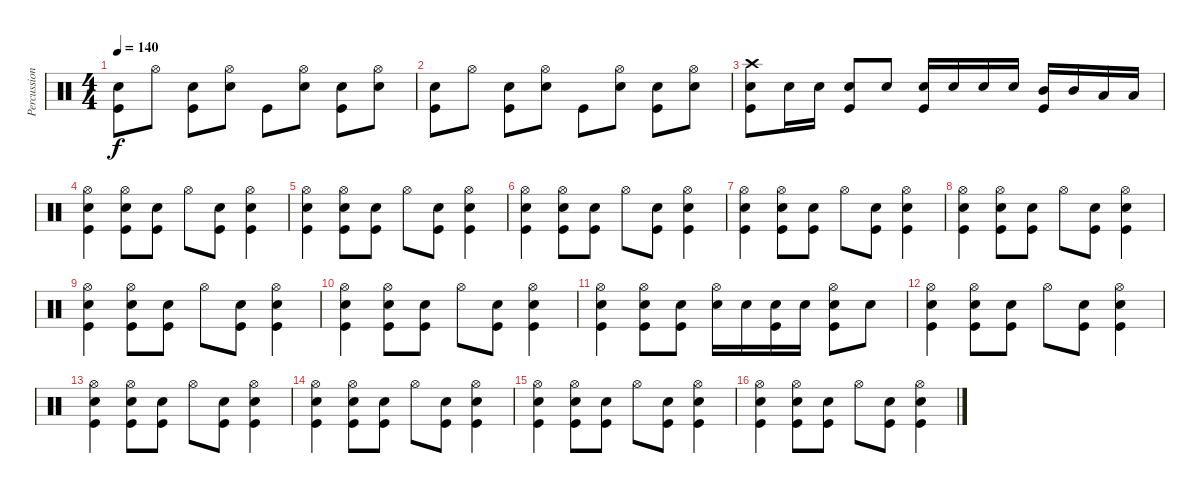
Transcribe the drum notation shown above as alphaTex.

\track ("Percussion" "Percussion") {instrument percussion}
\staff {score}
\articulation defaults
\ts (4 4)
\tempo 140
\clef neutral
\ks c
("Snare (hit) 2" "Kick (hit)").8{dy f} "Hi-Hat (open)".8 ("Snare (hit) 2" "Kick (hit)").8 ("Hi-Hat (open)" "Snare (hit) 2").8 "Kick (hit)".8 ("Hi-Hat (open)" "Snare (hit) 2").8 ("Snare (hit) 2" "Kick (hit)").8 ("Hi-Hat (open)" "Snare (hit) 2").8 |
("Snare (hit) 2" "Kick (hit)").8 "Hi-Hat (open)".8 ("Snare (hit) 2" "Kick (hit)").8 ("Hi-Hat (open)" "Snare (hit) 2").8 "Kick (hit)".8 ("Hi-Hat (open)" "Snare (hit) 2").8 ("Snare (hit) 2" "Kick (hit)").8 ("Hi-Hat (open)" "Snare (hit) 2").8 |
("Crash high (hit)" "Snare (hit) 2" "Kick (hit)").8 "Electric Snare (hit)".16 "Electric Snare (hit)".16 ("Snare (hit) 2" "Kick (hit)").8 "Snare (hit) 2".8 ("Electric Snare (hit)" "Kick (hit)").16 "Electric Snare (hit)".16 "Electric Snare (hit)".16 "Electric Snare (hit)".16 ("Mid Tom (hit)" "Kick (hit)").16 "Mid Tom (hit)".16 "Low Tom (hit)".16 "Low Tom (hit)".16 |
("Hi-Hat (open)" "Snare (hit) 2" "Kick (hit)").4 ("Hi-Hat (open)" "Snare (hit) 2" "Kick (hit)").8 ("Snare (hit) 2" "Kick (hit)").8 "Hi-Hat (open)".8 ("Snare (hit) 2" "Kick (hit)").8 ("Hi-Hat (open)" "Snare (hit) 2" "Kick (hit)").4 |
("Hi-Hat (open)" "Snare (hit) 2" "Kick (hit)").4 ("Hi-Hat (open)" "Snare (hit) 2" "Kick (hit)").8 ("Snare (hit) 2" "Kick (hit)").8 "Hi-Hat (open)".8 ("Snare (hit) 2" "Kick (hit)").8 ("Hi-Hat (open)" "Snare (hit) 2" "Kick (hit)").4 |
("Hi-Hat (open)" "Snare (hit) 2" "Kick (hit)").4 ("Hi-Hat (open)" "Snare (hit) 2" "Kick (hit)").8 ("Snare (hit) 2" "Kick (hit)").8 "Hi-Hat (open)".8 ("Snare (hit) 2" "Kick (hit)").8 ("Hi-Hat (open)" "Snare (hit) 2" "Kick (hit)").4 |
("Hi-Hat (open)" "Snare (hit) 2" "Kick (hit)").4 ("Hi-Hat (open)" "Snare (hit) 2" "Kick (hit)").8 ("Snare (hit) 2" "Kick (hit)").8 "Hi-Hat (open)".8 ("Snare (hit) 2" "Kick (hit)").8 ("Hi-Hat (open)" "Snare (hit) 2" "Kick (hit)").4 |
("Hi-Hat (open)" "Snare (hit) 2" "Kick (hit)").4 ("Hi-Hat (open)" "Snare (hit) 2" "Kick (hit)").8 ("Snare (hit) 2" "Kick (hit)").8 "Hi-Hat (open)".8 ("Snare (hit) 2" "Kick (hit)").8 ("Hi-Hat (open)" "Snare (hit) 2" "Kick (hit)").4 |
("Hi-Hat (open)" "Snare (hit) 2" "Kick (hit)").4 ("Hi-Hat (open)" "Snare (hit) 2" "Kick (hit)").8 ("Snare (hit) 2" "Kick (hit)").8 "Hi-Hat (open)".8 ("Snare (hit) 2" "Kick (hit)").8 ("Hi-Hat (open)" "Snare (hit) 2" "Kick (hit)").4 |
("Hi-Hat (open)" "Snare (hit) 2" "Kick (hit)").4 ("Hi-Hat (open)" "Snare (hit) 2" "Kick (hit)").8 ("Snare (hit) 2" "Kick (hit)").8 "Hi-Hat (open)".8 ("Snare (hit) 2" "Kick (hit)").8 ("Hi-Hat (open)" "Snare (hit) 2" "Kick (hit)").4 |
("Hi-Hat (open)" "Snare (hit) 2" "Kick (hit)").4 ("Hi-Hat (open)" "Snare (hit) 2" "Kick (hit)").8 ("Snare (hit) 2" "Kick (hit)").8 ("Hi-Hat (open)" "Electric Snare (hit)").16 "Electric Snare (hit)".16 ("Electric Snare (hit)" "Kick (hit)").16 "Electric Snare (hit)".16 ("Hi-Hat (open)" "Snare (hit) 2" "Kick (hit)").8 "Snare (hit) 2".8 |
("Hi-Hat (open)" "Snare (hit) 2" "Kick (hit)").4 ("Hi-Hat (open)" "Snare (hit) 2" "Kick (hit)").8 ("Snare (hit) 2" "Kick (hit)").8 "Hi-Hat (open)".8 ("Snare (hit) 2" "Kick (hit)").8 ("Hi-Hat (open)" "Snare (hit) 2" "Kick (hit)").4 |
("Hi-Hat (open)" "Snare (hit) 2" "Kick (hit)").4 ("Hi-Hat (open)" "Snare (hit) 2" "Kick (hit)").8 ("Snare (hit) 2" "Kick (hit)").8 "Hi-Hat (open)".8 ("Snare (hit) 2" "Kick (hit)").8 ("Hi-Hat (open)" "Snare (hit) 2" "Kick (hit)").4 |
("Hi-Hat (open)" "Snare (hit) 2" "Kick (hit)").4 ("Hi-Hat (open)" "Snare (hit) 2" "Kick (hit)").8 ("Snare (hit) 2" "Kick (hit)").8 "Hi-Hat (open)".8 ("Snare (hit) 2" "Kick (hit)").8 ("Hi-Hat (open)" "Snare (hit) 2" "Kick (hit)").4 |
("Hi-Hat (open)" "Snare (hit) 2" "Kick (hit)").4 ("Hi-Hat (open)" "Snare (hit) 2" "Kick (hit)").8 ("Snare (hit) 2" "Kick (hit)").8 "Hi-Hat (open)".8 ("Snare (hit) 2" "Kick (hit)").8 ("Hi-Hat (open)" "Snare (hit) 2" "Kick (hit)").4 |
("Hi-Hat (open)" "Snare (hit) 2" "Kick (hit)").4 ("Hi-Hat (open)" "Snare (hit) 2" "Kick (hit)").8 ("Snare (hit) 2" "Kick (hit)").8 "Hi-Hat (open)".8 ("Snare (hit) 2" "Kick (hit)").8 ("Hi-Hat (open)" "Snare (hit) 2" "Kick (hit)").4
